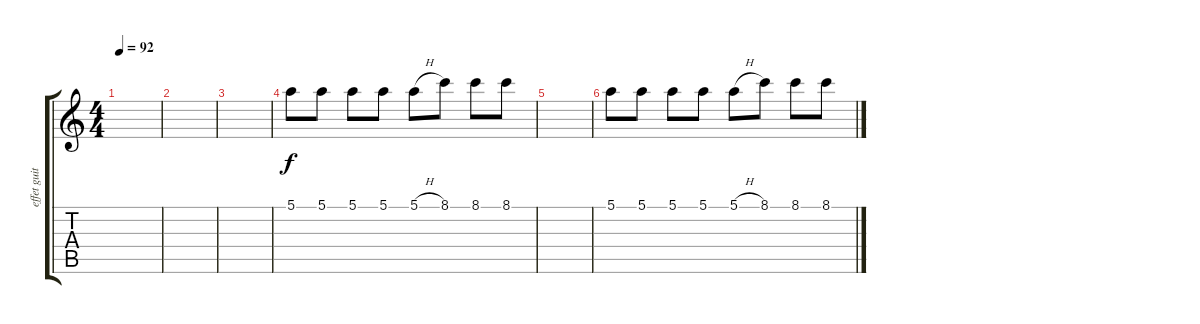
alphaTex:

\track ("effet guitare" "effet guit") {instrument overdrivenguitar}
\staff {score tabs}
\tuning (E4 B3 G3 D3 A2 E2) {hide}
\ts (4 4)
\tempo 92
\clef g2
\ks c
|
|
|
5.1.8 5.1.8 5.1.8 5.1.8 5.1{h}.8 8.1.8 8.1.8 8.1.8 |
|
5.1.8 5.1.8 5.1.8 5.1.8 5.1{h}.8 8.1.8 8.1.8 8.1.8
